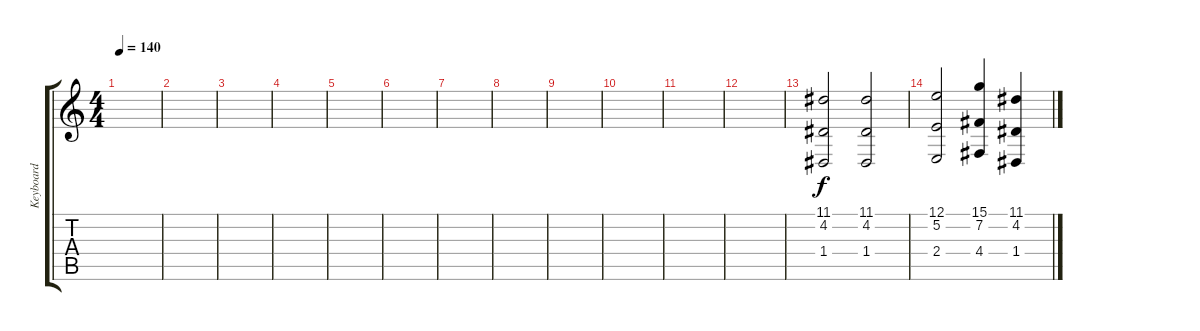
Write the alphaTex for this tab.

\track ("Keyboard" "Keyboard") {instrument tubularbells}
\staff {score tabs}
\tuning (E4 B3 G3 D3 A2 E2) {hide}
\ts (4 4)
\tempo 140
\clef g2
\ks c
|
|
|
|
|
|
|
|
|
|
|
|
(11.1 4.2 1.4).2 (11.1 4.2 1.4).2 |
(12.1 5.2 2.4).2 (15.1 7.2 4.4).4 (11.1 4.2 1.4).4
